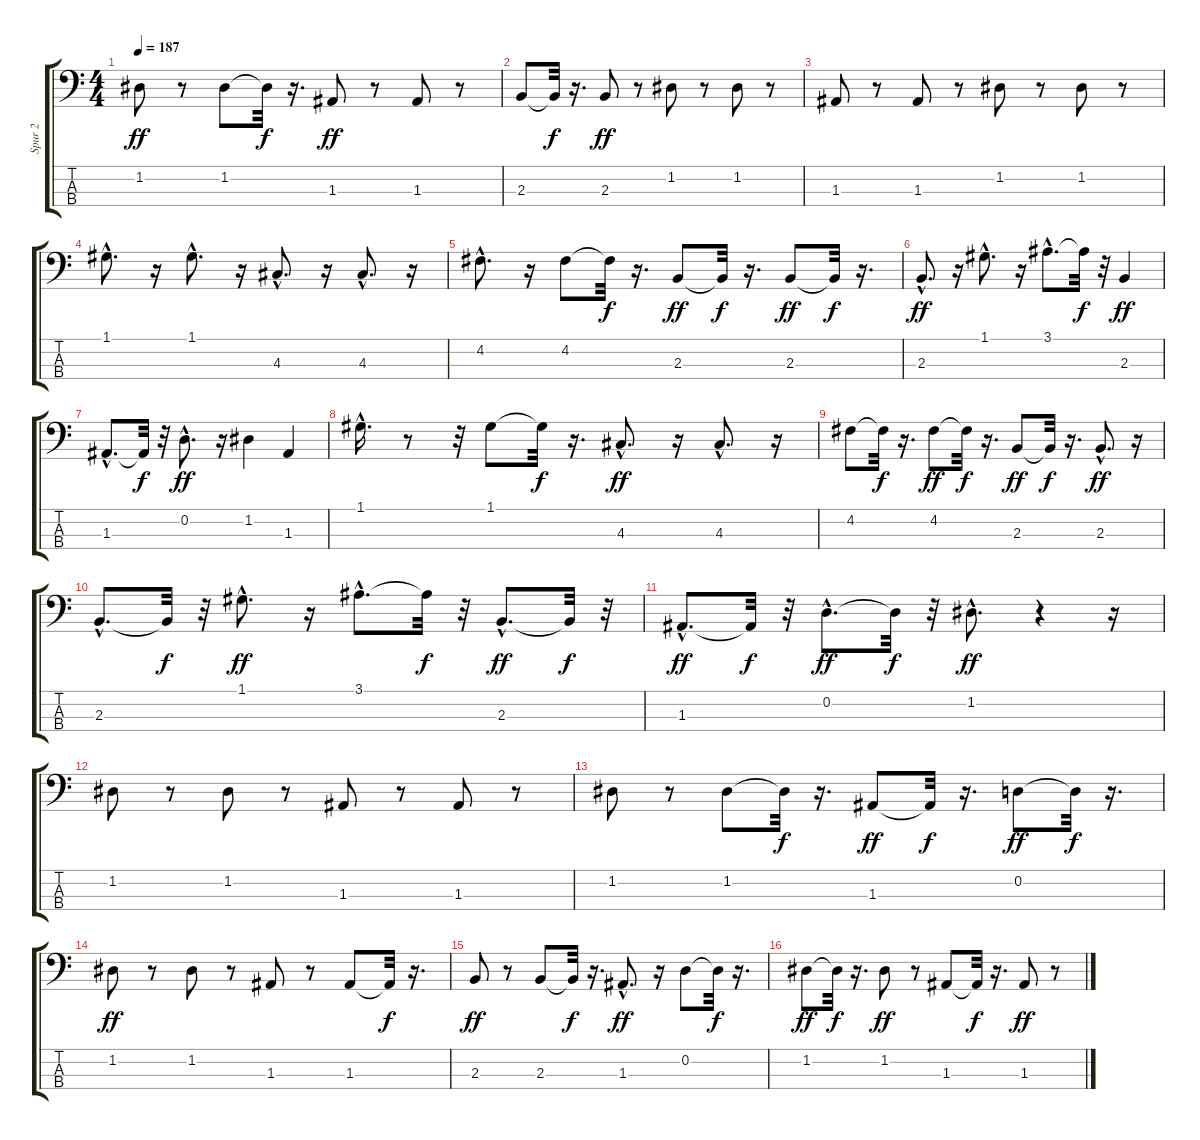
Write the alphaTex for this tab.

\track ("Spur 2" "Spur 2") {instrument electricbassfinger}
\staff {score tabs}
\tuning (G2 D2 A1 E1) {hide}
\ts (4 4)
\tempo 187
\clef f4
\ks c
1.2.8{dy ff} r.8 1.2.8 1.2{t}.32{dy f} r.16{d} 1.3.8{dy ff} r.8 1.3.8 r.8 |
2.3.8 2.3{t}.32{dy f} r.16{d} 2.3.8{dy ff} r.8 1.2.8 r.8 1.2.8 r.8 |
1.3.8 r.8 1.3.8 r.8 1.2.8 r.8 1.2.8 r.8 |
1.1{hac}.8{d} r.16 1.1{hac}.8{d} r.16 4.3{hac}.8{d} r.16 4.3{hac}.8{d} r.16 |
4.2{hac}.8{d} r.16 4.2.8 4.2{t}.32{dy f} r.16{d} 2.3.8{dy ff} 2.3{t}.32{dy f} r.16{d} 2.3.8{dy ff} 2.3{t}.32{dy f} r.16{d} |
2.3{hac}.8{d dy ff} r.16 1.1{hac}.8{d} r.16 3.1{hac}.8{d} 3.1{t}.32{dy f} r.32 2.3.4{dy ff} |
1.3{hac}.8{d} 1.3{t}.32{dy f} r.32 0.2{hac}.8{d dy ff} r.16 1.2.4 1.3.4 |
1.1{hac}.16{d} r.8 r.32 1.1.8 1.1{t}.32{dy f} r.16{d} 4.3{hac}.8{d dy ff} r.16 4.3{hac}.8{d} r.16 |
4.2.8 4.2{t}.32{dy f} r.16{d} 4.2.8{dy ff} 4.2{t}.32{dy f} r.16{d} 2.3.8{dy ff} 2.3{t}.32{dy f} r.16{d} 2.3{hac}.8{d dy ff} r.16 |
2.3{hac}.8{d} 2.3{t}.32{dy f} r.32 1.1{hac}.8{d dy ff} r.16 3.1{hac}.8{d} 3.1{t}.32{dy f} r.32 2.3{hac}.8{d dy ff} 2.3{t}.32{dy f} r.32 |
1.3{hac}.8{d dy ff} 1.3{t}.32{dy f} r.32 0.2{hac}.8{d dy ff} 0.2{t}.32{dy f} r.32 1.2{hac}.8{d dy ff} r.4 r.16 |
1.2.8 r.8 1.2.8 r.8 1.3.8 r.8 1.3.8 r.8 |
1.2.8 r.8 1.2.8 1.2{t}.32{dy f} r.16{d} 1.3.8{dy ff} 1.3{t}.32{dy f} r.16{d} 0.2.8{dy ff} 0.2{t}.32{dy f} r.16{d} |
1.2.8{dy ff} r.8 1.2.8 r.8 1.3.8 r.8 1.3.8 1.3{t}.32{dy f} r.16{d} |
2.3.8{dy ff} r.8 2.3.8 2.3{t}.32{dy f} r.16{d} 1.3{hac}.8{d dy ff} r.16 0.2.8 0.2{t}.32{dy f} r.16{d} |
1.2.8{dy ff} 1.2{t}.32{dy f} r.16{d} 1.2.8{dy ff} r.8 1.3.8 1.3{t}.32{dy f} r.16{d} 1.3.8{dy ff} r.8
